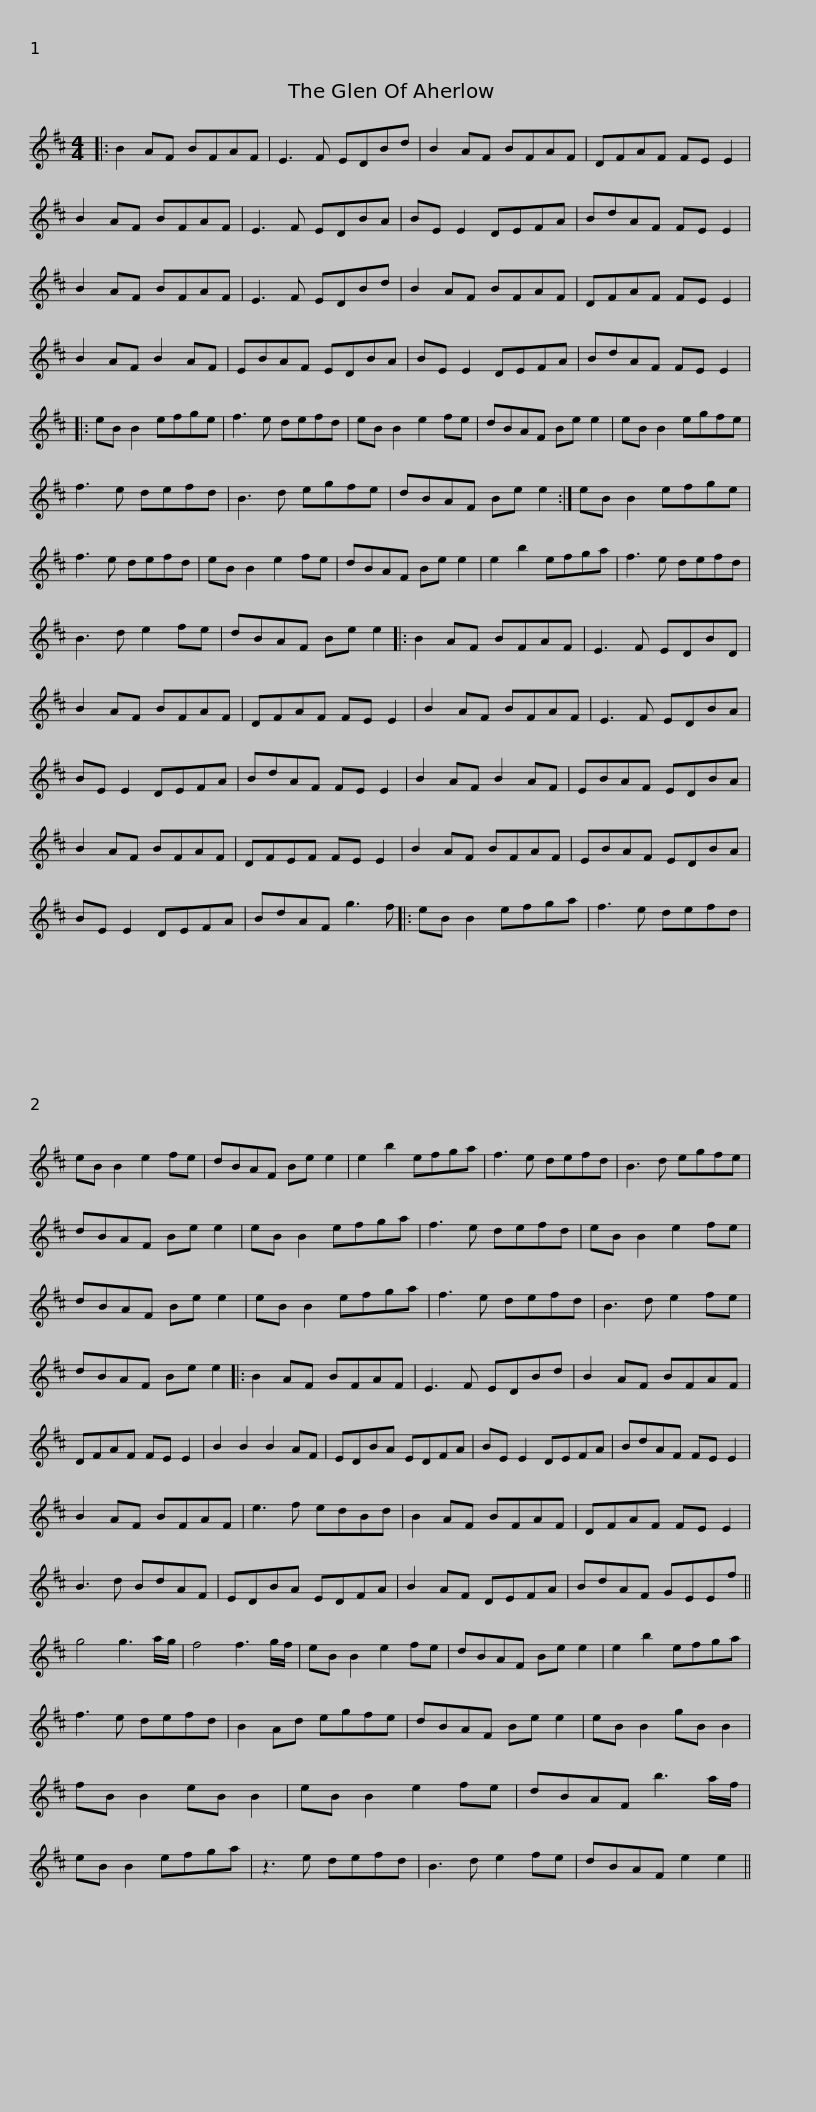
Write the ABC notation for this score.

X:1
L:1/8
M:4/4
I:linebreak $
K:D
V:1 treble
V:1
|: B2 AF BFAF | E3 F EDBd | B2 AF BFAF | DFAF FE E2 | B2 AF BFAF | %5
 E3 F EDBA |$ BE E2 DEFA | BdAF FE E2 | B2 AF BFAF | E3 F EDBd | %10
 B2 AF BFAF | DFAF FE E2 |$ B2 AF B2 AF | EBAF EDBA | BE E2 DEFA | %15
 BdAF FE E2 |: eB B2 efge | f3 e defd |$ eB B2 e2 fe | dBAF Be e2 | %20
 eB B2 egfe | f3 e defd | B3 d egfe | dBAF Be e2 :|$ eB B2 efge | %25
 f3 e defd | eB B2 e2 fe | dBAF Be e2 | e2 b2 efga | f3 e defd | %30
 B3 d e2 fe |$ dBAF Be e2 |: B2 AF BFAF | E3 F EDBD | B2 AF BFAF | %35
 DFAF FE E2 | B2 AF BFAF |$ E3 F EDBA | BE E2 DEFA | BdAF FE E2 | %40
 B2 AF B2 AF | EBAF EDBA | B2 AF BFAF |$ DFEF FE E2 | B2 AF BFAF | %45
 EBAF EDBA | BE E2 DEFA | BdAF g3 f |: eB B2 efga |$ f3 e defd | %50
 eB B2 e2 fe | dBAF Be e2 | e2 b2 efga | f3 e defd | B3 d egfe |$ %55
 dBAF Be e2 | eB B2 efga | f3 e defd | eB B2 e2 fe | dBAF Be e2 | %60
 eB B2 efga |$ f3 e defd | B3 d e2 fe | dBAF Be e2 |: B2 AF BFAF | %65
 E3 F EDBd | B2 AF BFAF |$ DFAF FE E2 | B2 B2 B2 AF | EDBA EDFA | %70
 BE E2 DEFA | BdAF FE E2 | B2 AF BFAF |$ e3 f edBd | B2 AF BFAF | %75
 DFAF FE E2 | B3 d BdAF | EDBA EDFA | B2 AF DEFA |$ BdAF GEEf || %80
 g4 g3 a/g/ | f4 f3 g/f/ | eB B2 e2 fe | dBAF Be e2 | e2 b2 efga | %85
 f3 e defd |$ B2 Ad egfe | dBAF Be e2 | eB B2 gB B2 | fB B2 eB B2 | %90
 eB B2 e2 fe | dBAF b3 a/f/ |$ eB B2 efga | z3 e defd | B3 d e2 fe | %95
 dBAF e2 e2 || %96
